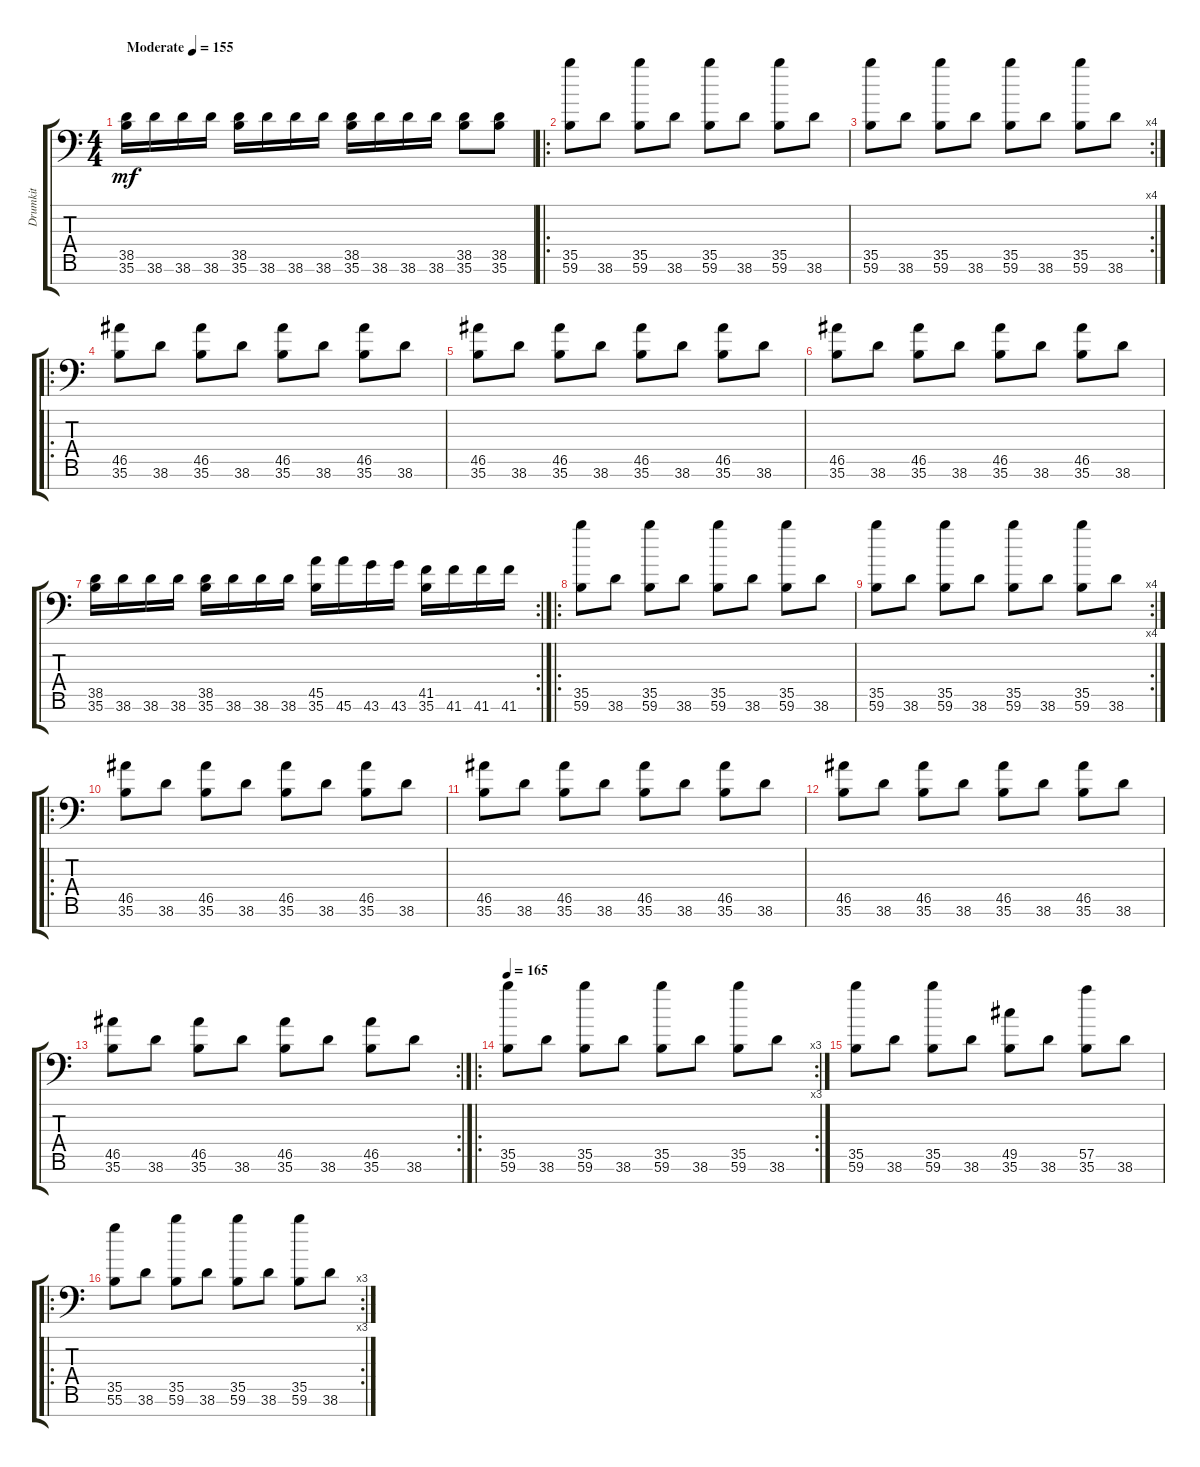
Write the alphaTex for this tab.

\track ("Drumkit" "Drumkit") {instrument acousticgrandpiano}
\staff {score tabs}
\tuning (C-1 C-1 C-1 C-1 C-1 C-1 C-1) {hide}
\ts (4 4)
\tempo (155 "Moderate")
\clef f4
\ks c
(38.5 35.6).16{dy mf instrument acousticgrandpiano} 38.6.16 38.6.16 38.6.16 (38.5 35.6).16 38.6.16 38.6.16 38.6.16 (38.5 35.6).16 38.6.16 38.6.16 38.6.16 (38.5 35.6).8 (38.5 35.6).8 |
\ro
(35.5 59.6).8 38.6.8 (35.5 59.6).8 38.6.8 (35.5 59.6).8 38.6.8 (35.5 59.6).8 38.6.8 |
\rc 4
(35.5 59.6).8 38.6.8 (35.5 59.6).8 38.6.8 (35.5 59.6).8 38.6.8 (35.5 59.6).8 38.6.8 |
\ro
(46.5 35.6).8 38.6.8 (46.5 35.6).8 38.6.8 (46.5 35.6).8 38.6.8 (46.5 35.6).8 38.6.8 |
(46.5 35.6).8 38.6.8 (46.5 35.6).8 38.6.8 (46.5 35.6).8 38.6.8 (46.5 35.6).8 38.6.8 |
(46.5 35.6).8 38.6.8 (46.5 35.6).8 38.6.8 (46.5 35.6).8 38.6.8 (46.5 35.6).8 38.6.8 |
\rc 2
(38.5 35.6).16 38.6.16 38.6.16 38.6.16 (38.5 35.6).16 38.6.16 38.6.16 38.6.16 (45.5 35.6).16 45.6.16 43.6.16 43.6.16 (41.5 35.6).16 41.6.16 41.6.16 41.6.16 |
\ro
(35.5 59.6).8 38.6.8 (35.5 59.6).8 38.6.8 (35.5 59.6).8 38.6.8 (35.5 59.6).8 38.6.8 |
\rc 4
(35.5 59.6).8 38.6.8 (35.5 59.6).8 38.6.8 (35.5 59.6).8 38.6.8 (35.5 59.6).8 38.6.8 |
\ro
(46.5 35.6).8 38.6.8 (46.5 35.6).8 38.6.8 (46.5 35.6).8 38.6.8 (46.5 35.6).8 38.6.8 |
(46.5 35.6).8 38.6.8 (46.5 35.6).8 38.6.8 (46.5 35.6).8 38.6.8 (46.5 35.6).8 38.6.8 |
(46.5 35.6).8 38.6.8 (46.5 35.6).8 38.6.8 (46.5 35.6).8 38.6.8 (46.5 35.6).8 38.6.8 |
\rc 2
(46.5 35.6).8 38.6.8 (46.5 35.6).8 38.6.8 (46.5 35.6).8 38.6.8 (46.5 35.6).8 38.6.8 |
\ro
\rc 3
\tempo 165
(35.5 59.6).8 38.6.8 (35.5 59.6).8 38.6.8 (35.5 59.6).8 38.6.8 (35.5 59.6).8 38.6.8 |
(35.5 59.6).8 38.6.8 (35.5 59.6).8 38.6.8 (49.5 35.6).8 38.6.8 (57.5 35.6).8 38.6.8 |
\ro
\rc 3
(35.5 55.6).8 38.6.8 (35.5 59.6).8 38.6.8 (35.5 59.6).8 38.6.8 (35.5 59.6).8 38.6.8
